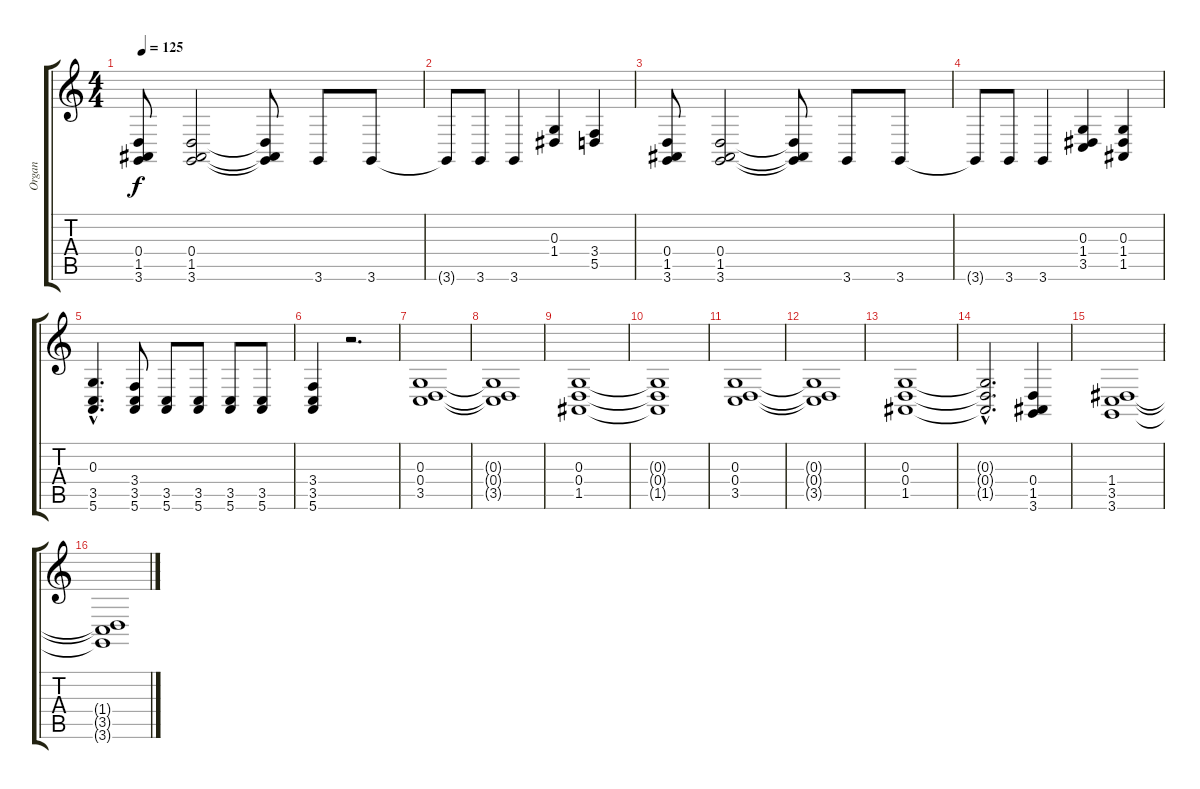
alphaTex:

\track ("Organ " "Organ ") {instrument churchorgan}
\staff {score tabs}
\tuning (E4 B3 G3 D3 A2 E2) {hide}
\ts (4 4)
\tempo 125
\clef g2
\ks c
(0.4 1.5 3.6).8{dy f} (0.4 1.5 3.6).2 (0.4{t} 1.5{t} 3.6{t}).8 3.6.8 3.6.8 |
3.6{t}.8 3.6.8 3.6.4 (0.3 1.4).4 (3.4 5.5).4 |
(0.4 1.5 3.6).8 (0.4 1.5 3.6).2 (0.4{t} 1.5{t} 3.6{t}).8 3.6.8 3.6.8 |
3.6{t}.8 3.6.8 3.6.4 (0.3 1.4 3.5).4 (0.3 1.4 1.5).4 |
(0.3{hac} 3.5{hac} 5.6{hac}).4{d} (3.4 3.5 5.6).8 (3.5 5.6).8 (3.5 5.6).8 (3.5 5.6).8 (3.5 5.6).8 |
(3.4 3.5 5.6).4 r.2{d} |
(0.3 0.4 3.5).1 |
(0.3{t} 0.4{t} 3.5{t}).1 |
(0.3 0.4 1.5).1 |
(0.3{t} 0.4{t} 1.5{t}).1 |
(0.3 0.4 3.5).1 |
(0.3{t} 0.4{t} 3.5{t}).1 |
(0.3 0.4 1.5).1 |
(0.3{hac t} 0.4{hac t} 1.5{hac t}).2{d} (0.4 1.5 3.6).4 |
(1.4 3.5 3.6).1 |
(1.4{t} 3.5{t} 3.6{t}).1
